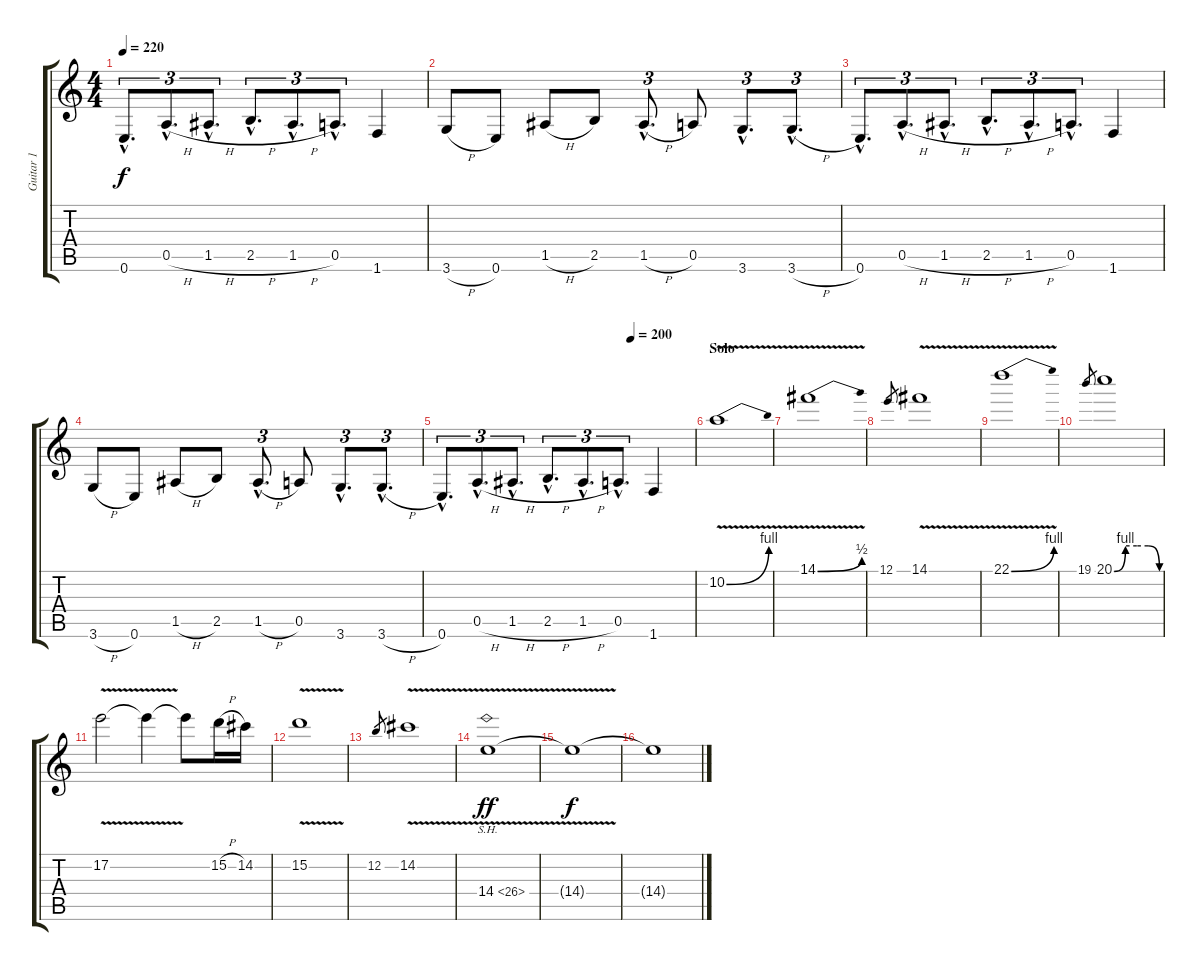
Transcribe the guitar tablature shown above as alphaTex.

\track ("Guitar 1" "Guitar 1") {instrument overdrivenguitar}
\staff {score tabs}
\tuning (E4 B3 G3 D3 A2 E2) {hide}
\ts (4 4)
\tempo 220
\clef g2
\ks c
0.6{hac}.8{d tu (3 2) dy f} 0.5{h hac}.8{d tu (3 2)} 1.5{h hac}.8{d tu (3 2)} 2.5{h hac}.8{d tu (3 2)} 1.5{h hac}.8{d tu (3 2)} 0.5{hac}.8{d tu (3 2)} 1.6.4 |
3.6{h}.8 0.6.8 1.5{h}.8 2.5.8 1.5{h hac}.8{d tu (3 2)} 0.5.8 3.6{hac}.8{d tu (3 2)} 3.6{h hac}.8{d tu (3 2)} |
0.6{hac}.8{d tu (3 2)} 0.5{h hac}.8{d tu (3 2)} 1.5{h hac}.8{d tu (3 2)} 2.5{h hac}.8{d tu (3 2)} 1.5{h hac}.8{d tu (3 2)} 0.5{hac}.8{d tu (3 2)} 1.6.4 |
3.6{h}.8 0.6.8 1.5{h}.8 2.5.8 1.5{h hac}.8{d tu (3 2)} 0.5.8 3.6{hac}.8{d tu (3 2)} 3.6{h hac}.8{d tu (3 2)} |
\tempo (200 0.75)
0.6{hac}.8{d tu (3 2)} 0.5{h hac}.8{d tu (3 2)} 1.5{h hac}.8{d tu (3 2)} 2.5{h hac}.8{d tu (3 2)} 1.5{h hac}.8{d tu (3 2)} 0.5{hac}.8{d tu (3 2)} 1.6.4 |
\section ("" "Solo")
10.2{be (bend 0 0 60 4) v}.1 |
14.1{be (bend 0 0 60 2) v}.1 |
12.1.8{gr} 14.1{v}.1 |
22.1{be (bend 0 0 60 4) v}.1 |
19.1.8{gr} 20.1{be (custom 0 0 15 4 30 4 45 4 60 0)}.1 |
17.2{v}.2 17.2{t}.4 17.2{t}.8 15.2{h}.16 14.2.16 |
15.2{v}.1 |
12.2.8{gr} 14.2{v}.1 |
14.4{sh 12 v}.1{dy ff} |
14.4{t}.1{dy f volume 2} |
14.4{t}.1
